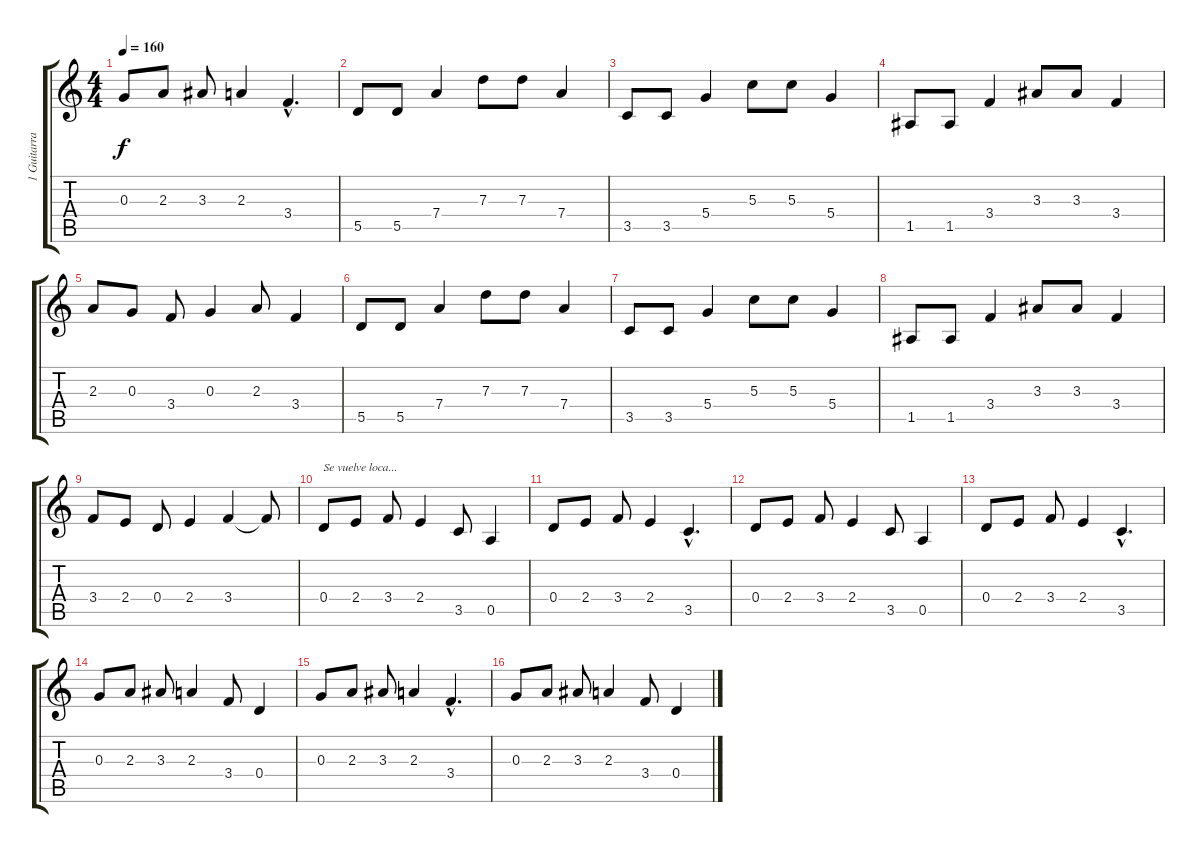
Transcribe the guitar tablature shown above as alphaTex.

\track ("1 Guitarra" "1 Guitarra") {instrument overdrivenguitar}
\staff {score tabs}
\tuning (E4 B3 G3 D3 A2 E2) {hide}
\ts (4 4)
\tempo 160
\clef g2
\ks c
0.3.8{dy f} 2.3.8 3.3.8 2.3.4 3.4{hac}.4{d} |
5.5.8 5.5.8 7.4.4 7.3.8 7.3.8 7.4.4 |
3.5.8 3.5.8 5.4.4 5.3.8 5.3.8 5.4.4 |
1.5.8 1.5.8 3.4.4 3.3.8 3.3.8 3.4.4 |
2.3.8 0.3.8 3.4.8 0.3.4 2.3.8 3.4.4 |
5.5.8 5.5.8 7.4.4 7.3.8 7.3.8 7.4.4 |
3.5.8 3.5.8 5.4.4 5.3.8 5.3.8 5.4.4 |
1.5.8 1.5.8 3.4.4 3.3.8 3.3.8 3.4.4 |
3.4.8 2.4.8 0.4.8 2.4.4 3.4.4 3.4{t}.8 |
0.4.8{txt "Se vuelve loca..."} 2.4.8 3.4.8 2.4.4 3.5.8 0.5.4 |
0.4.8 2.4.8 3.4.8 2.4.4 3.5{hac}.4{d} |
0.4.8 2.4.8 3.4.8 2.4.4 3.5.8 0.5.4 |
0.4.8 2.4.8 3.4.8 2.4.4 3.5{hac}.4{d} |
0.3.8 2.3.8 3.3.8 2.3.4 3.4.8 0.4.4 |
0.3.8 2.3.8 3.3.8 2.3.4 3.4{hac}.4{d} |
0.3.8 2.3.8 3.3.8 2.3.4 3.4.8 0.4.4
